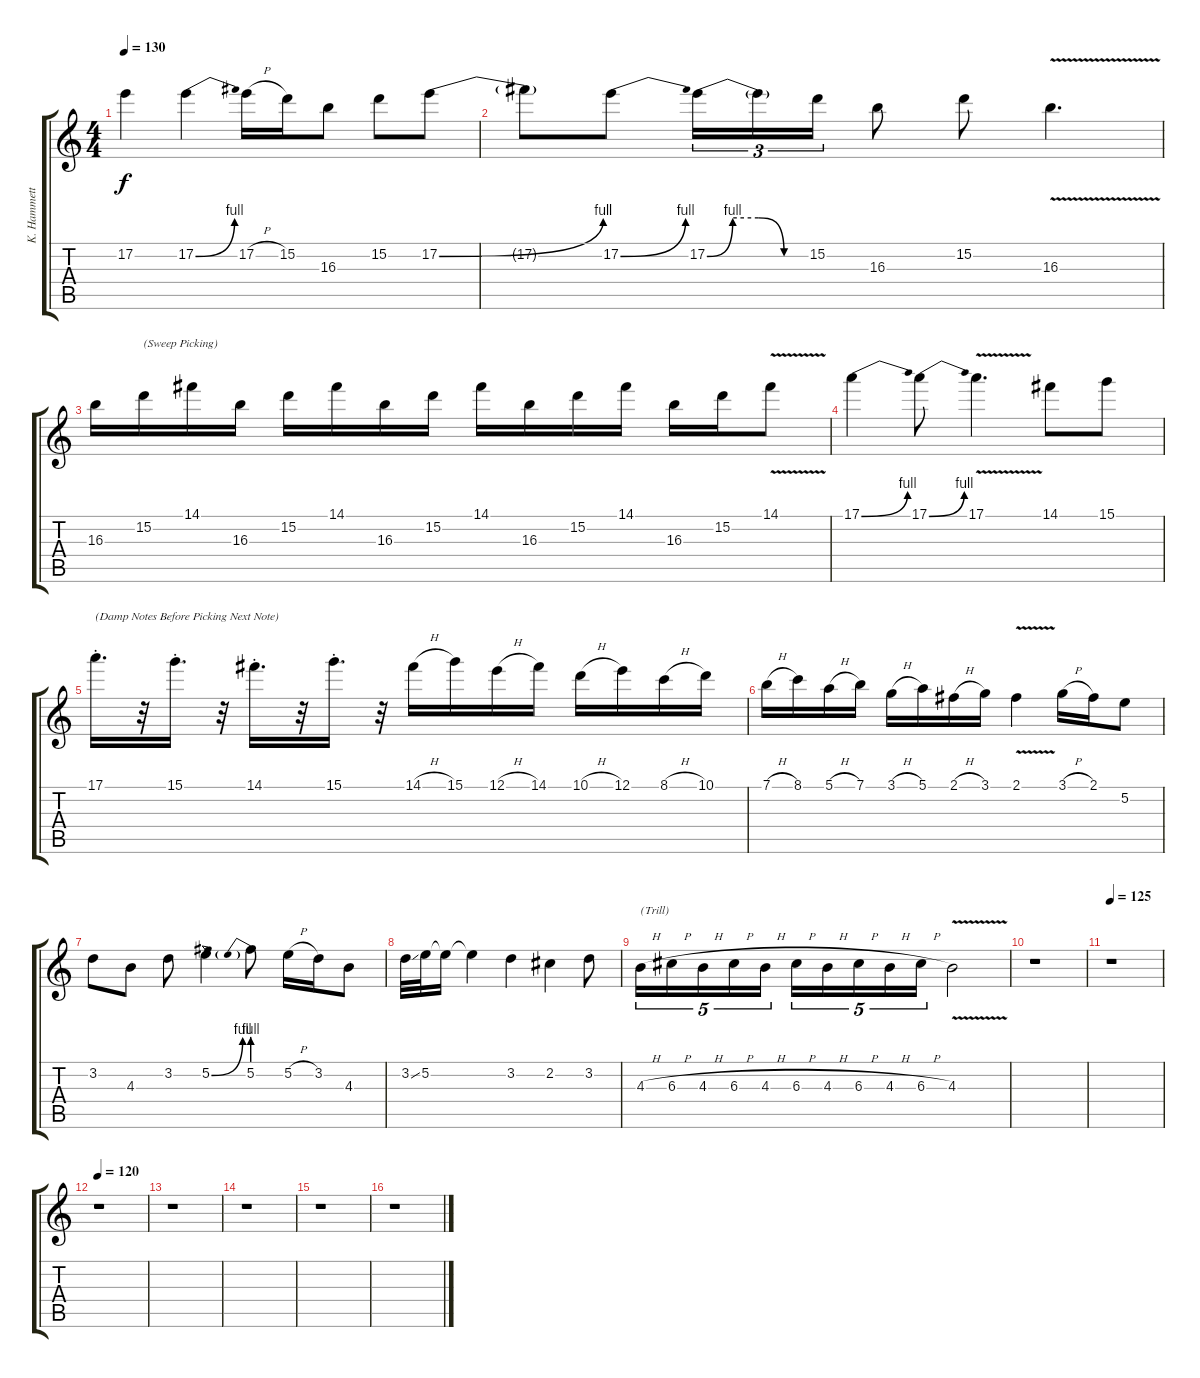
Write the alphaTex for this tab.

\track ("K. Hammett (Lead)" "K. Hammett") {instrument distortionguitar}
\staff {score tabs}
\tuning (E4 B3 G3 D3 A2 E2) {hide}
\ts (4 4)
\tempo 130
\clef g2
\ks c
17.2{t}.4{dy f} 17.2{be (bend 0 0 60 4)}.4 17.2{h}.16 15.2.16 16.3.8 15.2.8 17.2{be (bend 0 0 60 4)}.8 |
17.2{t}.8 17.2{be (bend 0 0 60 4)}.8 17.2{be (custom 0 0 15 4 30 4 45 0 60 0)}.16{tu (3 2)} 17.2{t}.16{tu (3 2)} 15.2.16{tu (3 2)} 16.3.8 15.2.8 16.3{v}.4{d} |
16.3.16 15.2.16{txt "(Sweep Picking)"} 14.1.16 16.3.16 15.2.16 14.1.16 16.3.16 15.2.16 14.1.16 16.3.16 15.2.16 14.1.16 16.3.16 15.2.16 14.1{v}.8 |
17.1{be (bend 0 0 60 4)}.4 17.1{be (bend 0 0 60 4)}.8 17.1{v}.4{d} 14.1.8 15.1.8 |
17.1{st}.16{d txt "(Damp Notes Before Picking Next Note)"} r.32 15.1{st}.16{d} r.32 14.1{st}.16{d} r.32 15.1{st}.16{d} r.32 14.1{h}.16 15.1.16 12.1{h}.16 14.1.16 10.1{h}.16 12.1.16 8.1{h}.16 10.1.16 |
7.1{h}.16 8.1.16 5.1{h}.16 7.1.16 3.1{h}.16 5.1.16 2.1{h}.16 3.1.16 2.1{v}.4 3.1{h}.16 2.1.16 5.2.8 |
3.2.8 4.3.8 3.2.8 5.2{be (bend 0 0 60 4)}.4 5.2{be (prebend 0 4 60 4)}.8 5.2{h}.16 3.2.16 4.3.8 |
3.2{ss}.32 5.2.32 5.2{t}.16 5.2{t}.4 3.2.4 2.2.4 3.2.8 |
4.3{h}.16{tu (5 4) txt "(Trill)"} 6.3{h}.16{tu (5 4)} 4.3{h}.16{tu (5 4)} 6.3{h}.16{tu (5 4)} 4.3{h}.16{tu (5 4)} 6.3{h}.16{tu (5 4)} 4.3{h}.16{tu (5 4)} 6.3{h}.16{tu (5 4)} 4.3{h}.16{tu (5 4)} 6.3{h}.16{tu (5 4)} 4.3{v}.2 |
r.1 |
\tempo 125
r.1 |
\tempo 120
r.1 |
r.1 |
r.1 |
r.1 |
r.1
